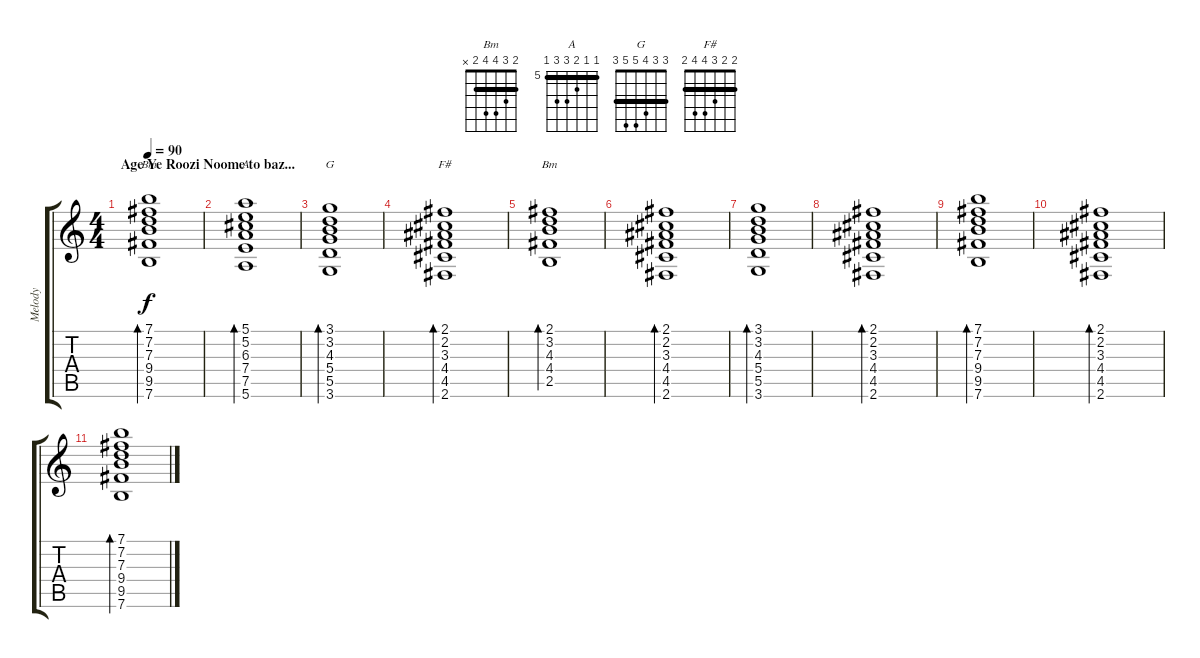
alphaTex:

\track ("Melody" "Melody") {instrument acousticguitarnylon}
\staff {score tabs}
\tuning (E4 B3 G3 D3 A2 E2) {hide}
\chord ("Bm" 7 7 7 9 9 7) {firstfret 7 barre 7}
\chord ("A" 5 5 6 7 7 5) {firstfret 5 barre 5}
\chord ("G" 3 3 4 5 5 3) {barre 3}
\chord ("F#" 2 2 3 4 4 2) {barre 2}
\chord ("Bm" 2 3 4 4 2 x) {barre 2}
\ts (4 4)
\section ("" "Age Ye Roozi Noome to baz...")
\tempo 90
\clef g2
\ks c
(7.1 7.2 7.3 9.4 9.5 7.6).1{bd 120 ch "Bm" dy f} |
(5.1 5.2 6.3 7.4 7.5 5.6).1{bd 120 ch "A"} |
(3.1 3.2 4.3 5.4 5.5 3.6).1{bd 120 ch "G"} |
(2.1 2.2 3.3 4.4 4.5 2.6).1{bd 120 ch "F#"} |
(2.1 3.2 4.3 4.4 2.5).1{bd 120 ch "Bm"} |
(2.1 2.2 3.3 4.4 4.5 2.6).1{bd 120} |
(3.1 3.2 4.3 5.4 5.5 3.6).1{bd 120} |
(2.1 2.2 3.3 4.4 4.5 2.6).1{bd 120 volume 0} |
(7.1 7.2 7.3 9.4 9.5 7.6).1{bd 120} |
(2.1 2.2 3.3 4.4 4.5 2.6).1{bd 120} |
(7.1 7.2 7.3 9.4 9.5 7.6).1{bd 120}
